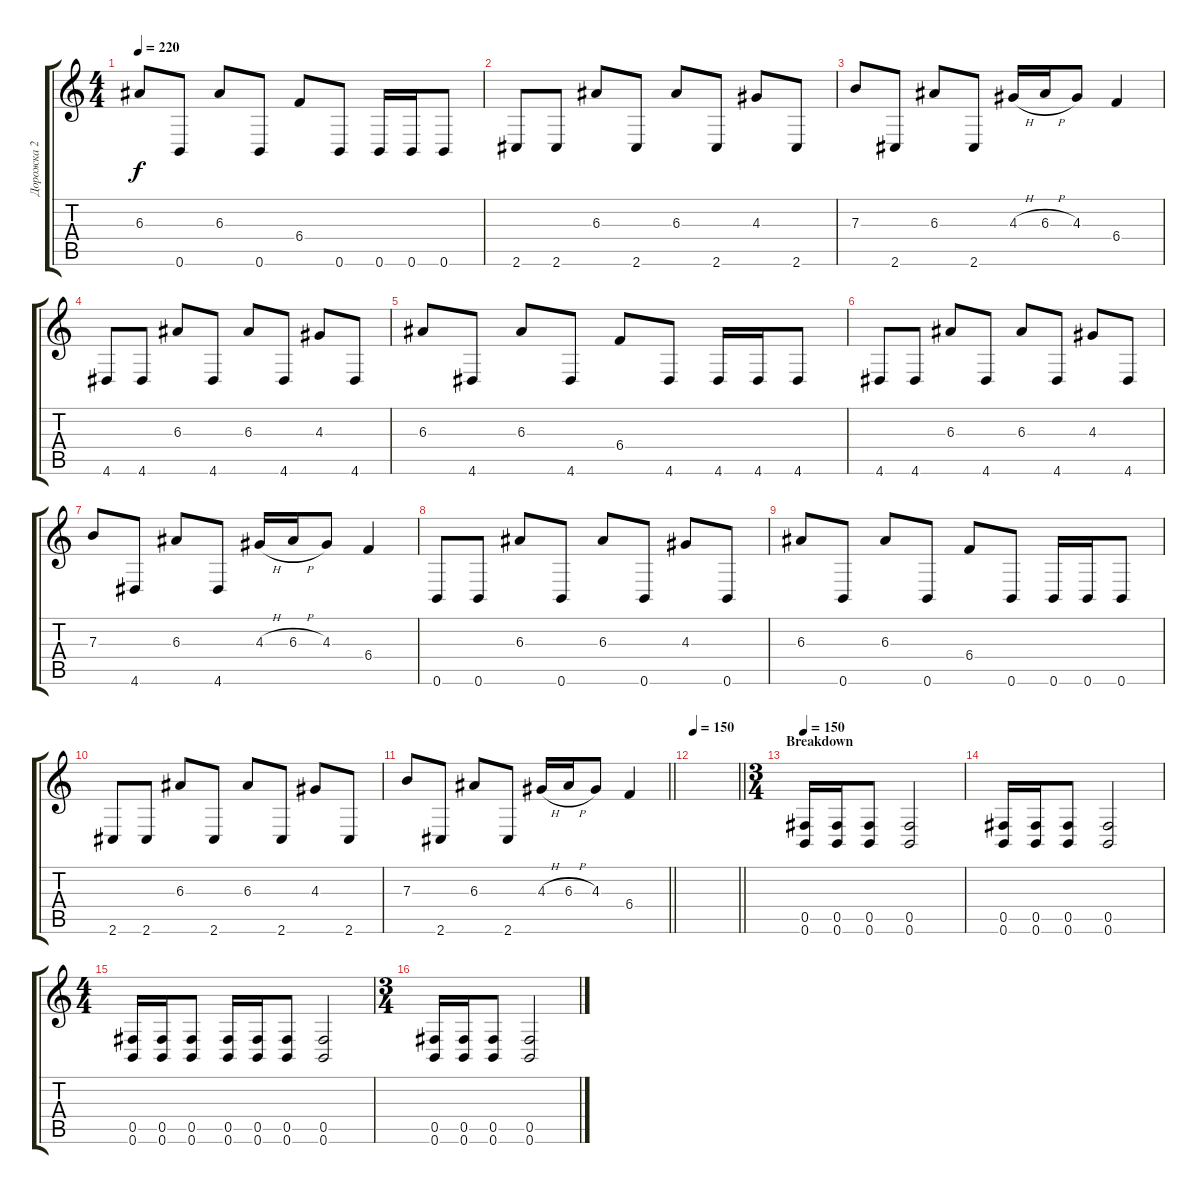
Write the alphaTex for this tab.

\track ("Дорожка 2" "Дорожка 2") {instrument distortionguitar}
\staff {score tabs}
\tuning (Db4 Ab3 E3 B2 Gb2 B1) {hide}
\ts (4 4)
\tempo 220
\clef g2
\ks c
6.3.8{dy f} 0.6.8 6.3.8 0.6.8 6.4.8 0.6.8 0.6.16 0.6.16 0.6.8 |
2.6.8 2.6.8 6.3.8 2.6.8 6.3.8 2.6.8 4.3.8 2.6.8 |
7.3.8 2.6.8 6.3.8 2.6.8 4.3{h}.16 6.3{h}.16 4.3.8 6.4.4 |
4.6.8 4.6.8 6.3.8 4.6.8 6.3.8 4.6.8 4.3.8 4.6.8 |
6.3.8 4.6.8 6.3.8 4.6.8 6.4.8 4.6.8 4.6.16 4.6.16 4.6.8 |
4.6.8 4.6.8 6.3.8 4.6.8 6.3.8 4.6.8 4.3.8 4.6.8 |
7.3.8 4.6.8 6.3.8 4.6.8 4.3{h}.16 6.3{h}.16 4.3.8 6.4.4 |
0.6.8 0.6.8 6.3.8 0.6.8 6.3.8 0.6.8 4.3.8 0.6.8 |
6.3.8 0.6.8 6.3.8 0.6.8 6.4.8 0.6.8 0.6.16 0.6.16 0.6.8 |
2.6.8 2.6.8 6.3.8 2.6.8 6.3.8 2.6.8 4.3.8 2.6.8 |
\barLineRight lightlight
7.3.8 2.6.8 6.3.8 2.6.8 4.3{h}.16 6.3{h}.16 4.3.8 6.4.4 |
\tempo 150
\barLineRight lightlight
|
\ts (3 4)
\section ("" "Breakdown")
\tempo 150
(0.5 0.6).16 (0.5 0.6).16 (0.5 0.6).8 (0.5 0.6).2 |
(0.5 0.6).16 (0.5 0.6).16 (0.5 0.6).8 (0.5 0.6).2 |
\ts (4 4)
(0.5 0.6).16 (0.5 0.6).16 (0.5 0.6).8 (0.5 0.6).16 (0.5 0.6).16 (0.5 0.6).8 (0.5 0.6).2 |
\ts (3 4)
(0.5 0.6).16 (0.5 0.6).16 (0.5 0.6).8 (0.5 0.6).2
